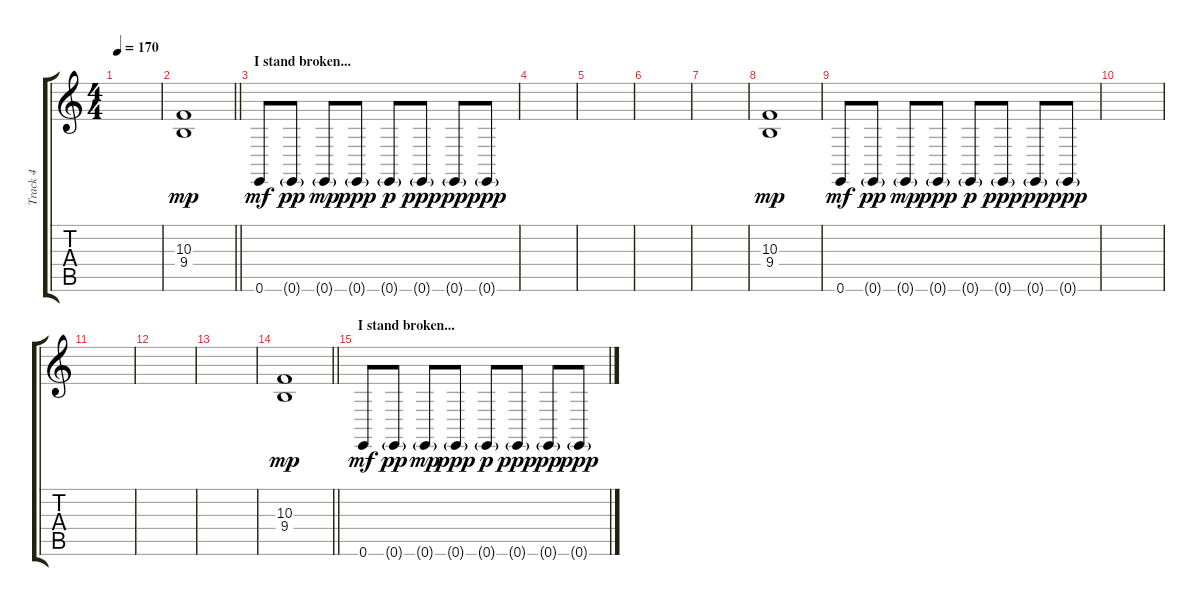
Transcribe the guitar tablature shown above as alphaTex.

\track ("Track 4" "Track 4") {instrument reversecymbal}
\staff {score tabs}
\tuning (E4 B3 G3 D3 A2 E2) {hide}
\ts (4 4)
\tempo 170
\clef g2
\ks c
|
\barLineRight lightlight
(10.3 9.4).1{dy mp instrument reversecymbal} |
\section ("" "I stand broken...")
0.6.8{dy mf volume 16 instrument synthdrum} 0.6{g}.8{dy pp} 0.6{g}.8{dy mp} 0.6{g}.8{dy ppp} 0.6{g}.8{dy p} 0.6{g}.8{dy ppp} 0.6{g}.8{dy pp} 0.6{g}.8{dy ppp} |
|
|
|
|
(10.3 9.4).1{dy mp instrument reversecymbal} |
0.6.8{dy mf volume 16 instrument synthdrum} 0.6{g}.8{dy pp} 0.6{g}.8{dy mp} 0.6{g}.8{dy ppp} 0.6{g}.8{dy p} 0.6{g}.8{dy ppp} 0.6{g}.8{dy pp} 0.6{g}.8{dy ppp} |
|
|
|
|
\barLineRight lightlight
(10.3 9.4).1{dy mp instrument reversecymbal} |
\section ("" "I stand broken...")
0.6.8{dy mf volume 16 instrument synthdrum} 0.6{g}.8{dy pp} 0.6{g}.8{dy mp} 0.6{g}.8{dy ppp} 0.6{g}.8{dy p} 0.6{g}.8{dy ppp} 0.6{g}.8{dy pp} 0.6{g}.8{dy ppp}
